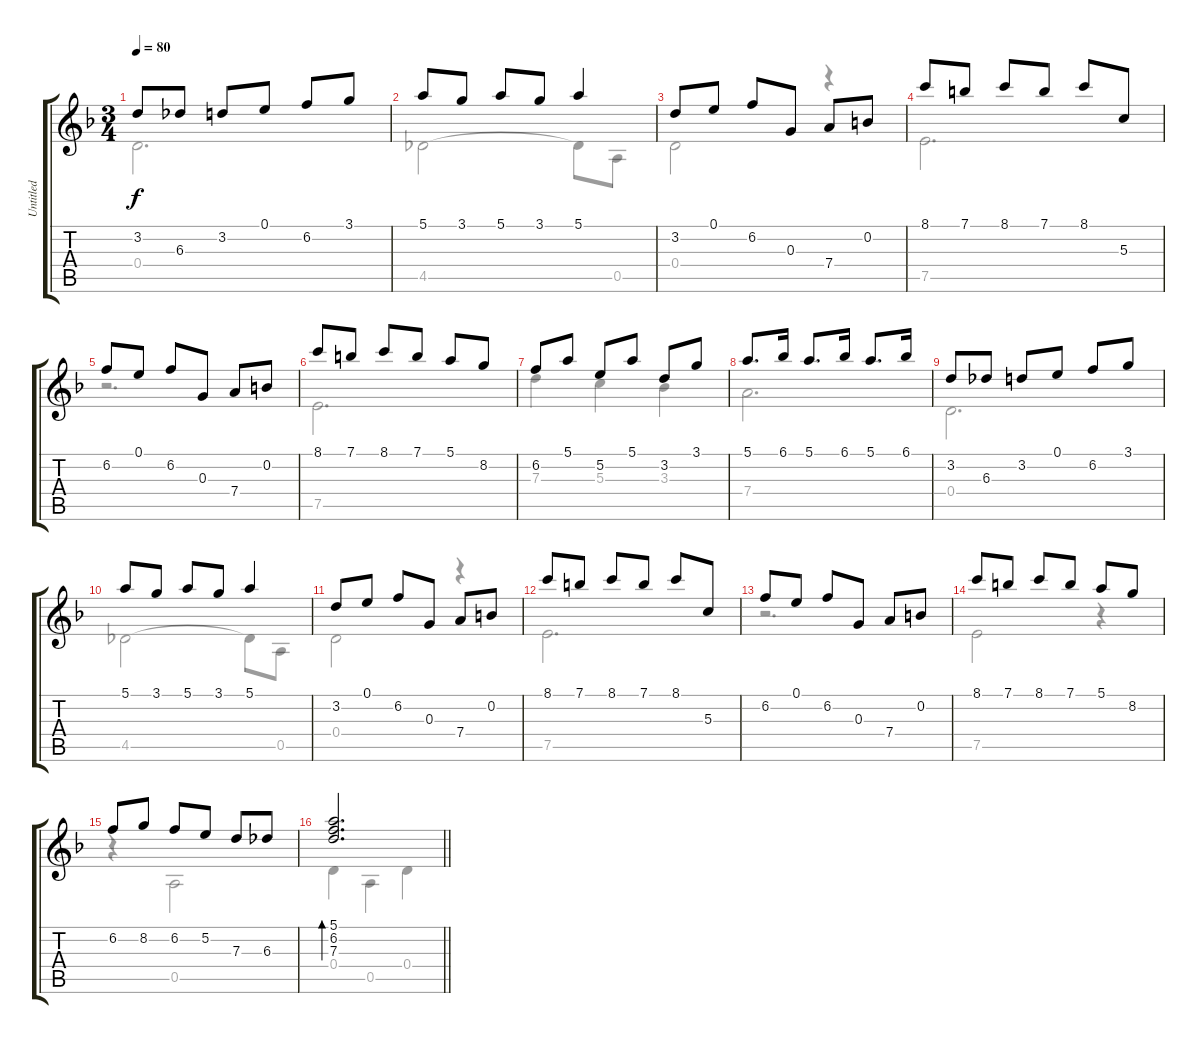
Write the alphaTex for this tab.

\track ("Untitled" "Untitled") {instrument acousticguitarnylon}
\staff {score tabs}
\tuning (E4 B3 G3 D3 A2 E2) {hide}
\voice
\ts (3 4)
\tempo 80
\clef g2
\ks f
3.2.8{dy f} 6.3.8 3.2.8 0.1.8 6.2.8 3.1.8 |
5.1.8 3.1.8 5.1.8 3.1.8 5.1.4 |
3.2.8 0.1.8 6.2.8 0.3.8 7.4.8 0.2.8 |
8.1.8 7.1.8 8.1.8 7.1.8 8.1.8 5.3.8 |
6.2.8 0.1.8 6.2.8 0.3.8 7.4.8 0.2.8 |
8.1.8 7.1.8 8.1.8 7.1.8 5.1.8 8.2.8 |
6.2.8 5.1.8 5.2.8 5.1.8 3.2.8 3.1.8 |
5.1.8{d} 6.1.16 5.1.8{d} 6.1.16 5.1.8{d} 6.1.16 |
3.2.8 6.3.8 3.2.8 0.1.8 6.2.8 3.1.8 |
5.1.8 3.1.8 5.1.8 3.1.8 5.1.4 |
3.2.8 0.1.8 6.2.8 0.3.8 7.4.8 0.2.8 |
8.1.8 7.1.8 8.1.8 7.1.8 8.1.8 5.3.8 |
6.2.8 0.1.8 6.2.8 0.3.8 7.4.8 0.2.8 |
8.1.8 7.1.8 8.1.8 7.1.8 5.1.8 8.2.8 |
6.2.8 8.2.8 6.2.8 5.2.8 7.3.8 6.3.8 |
\barLineRight lightlight
(5.1 6.2 7.3).2{d bd 30}
\voice
\clef g2
\ottava regular
\simile none
\ks f
0.4.2{d dy f} |
4.5.2 4.5{t}.8 0.5.8 |
0.4.2 r.4 |
7.5.2{d} |
r.2{d} |
7.5.2{d} |
7.3.4 5.3.4 3.3.4 |
7.4.2{d} |
0.4.2{d} |
4.5.2 4.5{t}.8 0.5.8 |
0.4.2 r.4 |
7.5.2{d} |
r.2{d} |
7.5.2 r.4 |
r.4 0.5.2 |
\barLineRight lightlight
0.4.4 0.5.4 0.4.4
